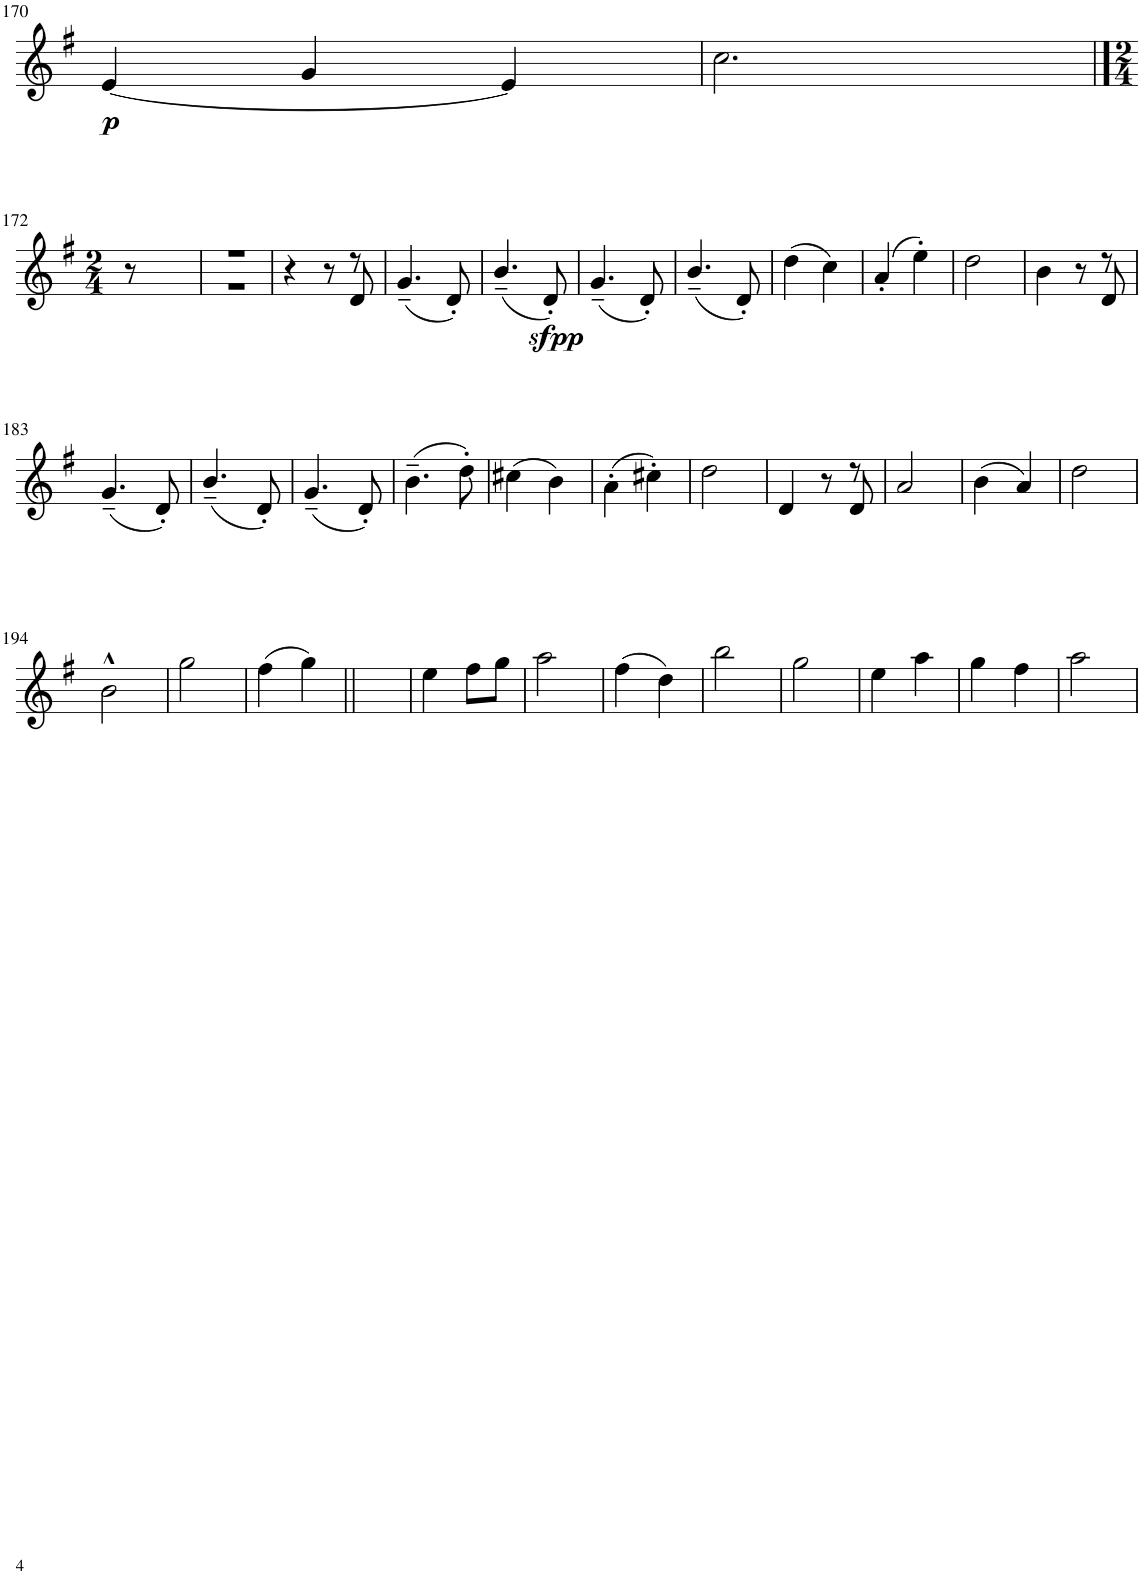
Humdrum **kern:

**kern	**dynam
*part1	*part1
*staff1	*staff1
!!LO:PB:g=z
*clefG2	*
*k[f#]	*
*M3/4	*
=170	=170
!	!LO:DY:b
[<4e/	p
4g/	.
4e/]	.
=171	=171
2.cc\	.
!!LO:LB:g=z
==172	==172
*M2/4	*
8r	.
4.ryy	.
=173	=173
*^	*
2r	2r	.
=174	=174	=174
4r	4.ryy	.
8r	.	.
8r	8d/	.
*v	*v	*
=175	=175
(<4.g~/	.
8d'/)	.
=176	=176
(<4.b~/	.
!	!LO:DY:b
8d'/)	sfpp
=177	=177
(<4.g~/	.
8d'/)	.
=178	=178
(<4.b~/	.
8d'/)	.
=179	=179
(>4dd\	.
4cc\)	.
=180	=180
(>4a'/	.
4ee'\)	.
=181	=181
2dd\	.
=182	=182
*^	*
4b\	4.ryy	.
8r	.	.
8r	8d/	.
*v	*v	*
!!LO:LB:g=z
=183	=183
(<4.g~/	.
8d'/)	.
=184	=184
(<4.b~/	.
8d'/)	.
=185	=185
(<4.g~/	.
8d'/)	.
=186	=186
(>4.b~\	.
8dd'\)	.
=187	=187
(>4cc#X\	.
4b\)	.
=188	=188
(>4a'\	.
4cc#X'\)	.
=189	=189
2dd\	.
=190	=190
*^	*
4d/	4.ryy	.
8r	.	.
8r	8d/	.
*v	*v	*
=191	=191
2a/	.
=192	=192
(>4b\	.
4a/)	.
=193	=193
2dd\	.
!!LO:LB:g=z
=194	=194
2b^^\	.
=195	=195
2gg\	.
=196	=196
(>4ff#\	.
4gg\)	.
=197||	=197||
2ryy	.
=198	=198
4ee\	.
8ff#\L	.
8gg\J	.
=199	=199
2aa\	.
=200	=200
(>4ff#\	.
4dd\)	.
=201	=201
2bb\	.
=202	=202
2gg\	.
=203	=203
4ee\	.
4aa\	.
=204	=204
4gg\	.
4ff#\	.
=205	=205
2aa\	.
=	=
*-	*-
